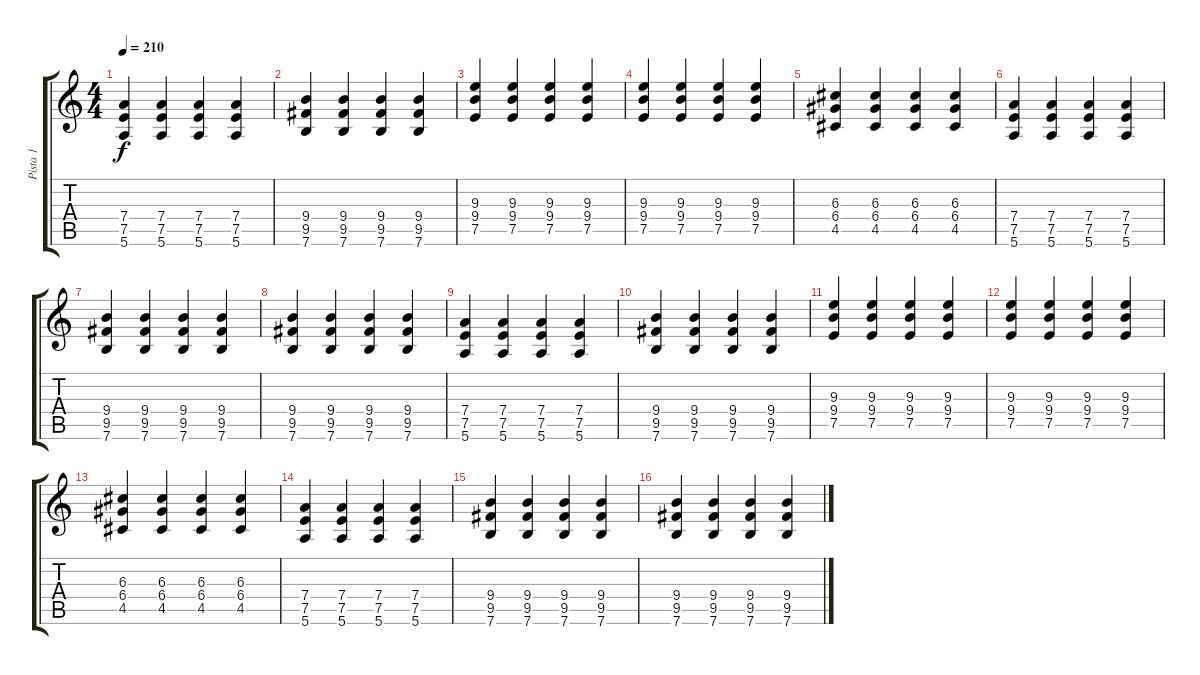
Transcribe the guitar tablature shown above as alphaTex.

\track ("Pista 1" "Pista 1") {instrument overdrivenguitar}
\staff {score tabs}
\tuning (E4 B3 G3 D3 A2 E2) {hide}
\ts (4 4)
\tempo 210
\clef g2
\ks c
(7.4 7.5 5.6).4{dy f} (7.4 7.5 5.6).4 (7.4 7.5 5.6).4 (7.4 7.5 5.6).4 |
(9.4 9.5 7.6).4 (9.4 9.5 7.6).4 (9.4 9.5 7.6).4 (9.4 9.5 7.6).4 |
(9.3 9.4 7.5).4 (9.3 9.4 7.5).4 (9.3 9.4 7.5).4 (9.3 9.4 7.5).4 |
(9.3 9.4 7.5).4 (9.3 9.4 7.5).4 (9.3 9.4 7.5).4 (9.3 9.4 7.5).4 |
(6.3 6.4 4.5).4 (6.3 6.4 4.5).4 (6.3 6.4 4.5).4 (6.3 6.4 4.5).4 |
(7.4 7.5 5.6).4 (7.4 7.5 5.6).4 (7.4 7.5 5.6).4 (7.4 7.5 5.6).4 |
(9.4 9.5 7.6).4 (9.4 9.5 7.6).4 (9.4 9.5 7.6).4 (9.4 9.5 7.6).4 |
(9.4 9.5 7.6).4 (9.4 9.5 7.6).4 (9.4 9.5 7.6).4 (9.4 9.5 7.6).4 |
(7.4 7.5 5.6).4 (7.4 7.5 5.6).4 (7.4 7.5 5.6).4 (7.4 7.5 5.6).4 |
(9.4 9.5 7.6).4 (9.4 9.5 7.6).4 (9.4 9.5 7.6).4 (9.4 9.5 7.6).4 |
(9.3 9.4 7.5).4 (9.3 9.4 7.5).4 (9.3 9.4 7.5).4 (9.3 9.4 7.5).4 |
(9.3 9.4 7.5).4 (9.3 9.4 7.5).4 (9.3 9.4 7.5).4 (9.3 9.4 7.5).4 |
(6.3 6.4 4.5).4 (6.3 6.4 4.5).4 (6.3 6.4 4.5).4 (6.3 6.4 4.5).4 |
(7.4 7.5 5.6).4 (7.4 7.5 5.6).4 (7.4 7.5 5.6).4 (7.4 7.5 5.6).4 |
(9.4 9.5 7.6).4 (9.4 9.5 7.6).4 (9.4 9.5 7.6).4 (9.4 9.5 7.6).4 |
(9.4 9.5 7.6).4 (9.4 9.5 7.6).4 (9.4 9.5 7.6).4 (9.4 9.5 7.6).4
